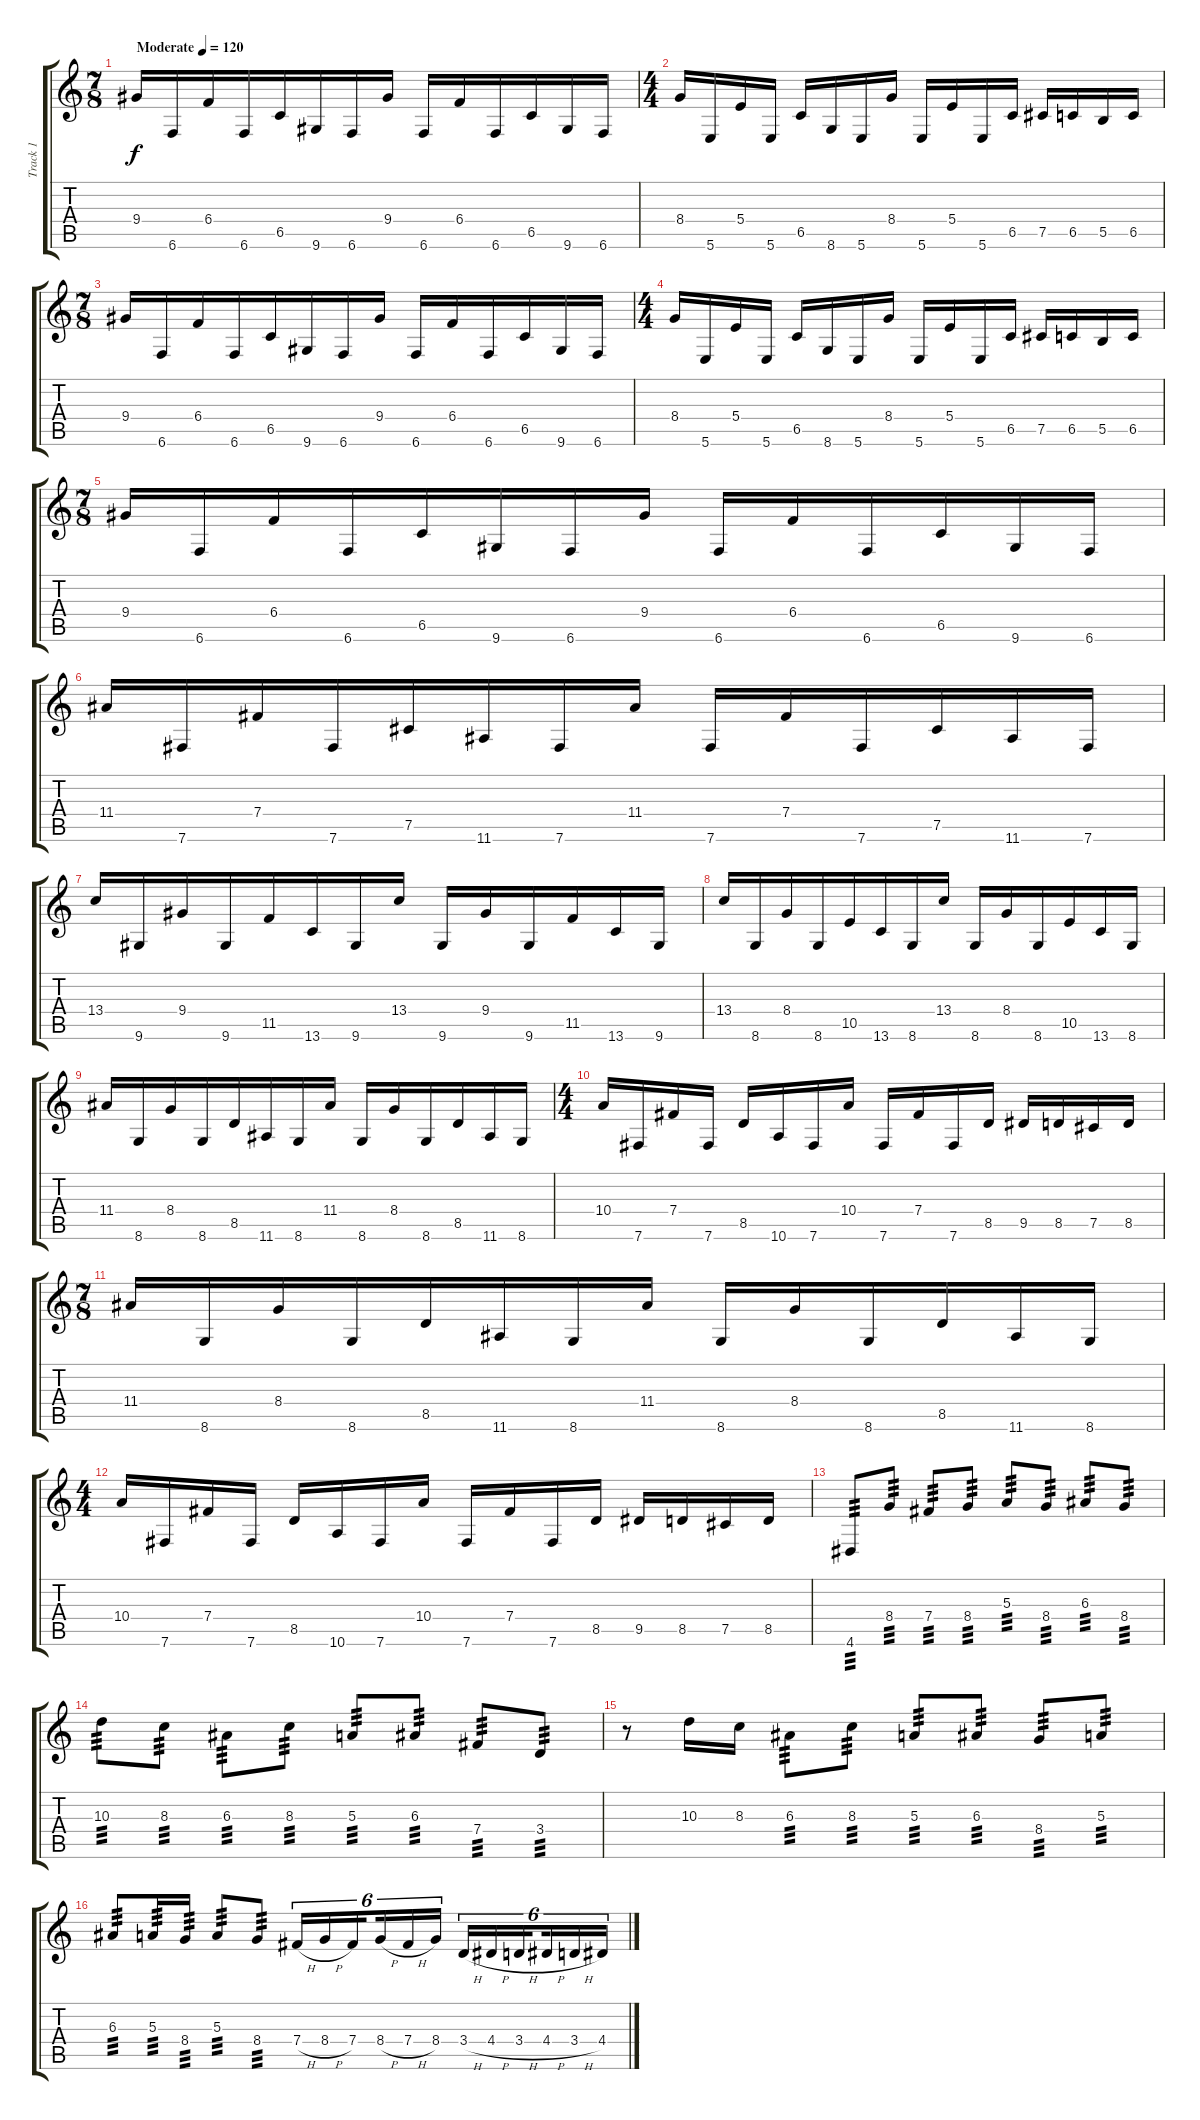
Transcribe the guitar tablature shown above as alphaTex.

\track ("Track 1" "Track 1") {instrument overdrivenguitar}
\staff {score tabs}
\tuning (Db4 Ab3 E3 B2 Gb2 B1) {hide}
\ts (7 8)
\tempo (120 "Moderate")
\clef g2
\ks c
9.4.16{dy f instrument overdrivenguitar} 6.6.16 6.4.16 6.6.16 6.5.16 9.6.16 6.6.16 9.4.16 6.6.16 6.4.16 6.6.16 6.5.16 9.6.16 6.6.16 |
\ts (4 4)
8.4.16 5.6.16 5.4.16 5.6.16 6.5.16 8.6.16 5.6.16 8.4.16 5.6.16 5.4.16 5.6.16 6.5.16 7.5.16 6.5.16 5.5.16 6.5.16 |
\ts (7 8)
9.4.16 6.6.16 6.4.16 6.6.16 6.5.16 9.6.16 6.6.16 9.4.16 6.6.16 6.4.16 6.6.16 6.5.16 9.6.16 6.6.16 |
\ts (4 4)
8.4.16 5.6.16 5.4.16 5.6.16 6.5.16 8.6.16 5.6.16 8.4.16 5.6.16 5.4.16 5.6.16 6.5.16 7.5.16 6.5.16 5.5.16 6.5.16 |
\ts (7 8)
9.4.16 6.6.16 6.4.16 6.6.16 6.5.16 9.6.16 6.6.16 9.4.16 6.6.16 6.4.16 6.6.16 6.5.16 9.6.16 6.6.16 |
11.4.16 7.6.16 7.4.16 7.6.16 7.5.16 11.6.16 7.6.16 11.4.16 7.6.16 7.4.16 7.6.16 7.5.16 11.6.16 7.6.16 |
13.4.16 9.6.16 9.4.16 9.6.16 11.5.16 13.6.16 9.6.16 13.4.16 9.6.16 9.4.16 9.6.16 11.5.16 13.6.16 9.6.16 |
13.4.16 8.6.16 8.4.16 8.6.16 10.5.16 13.6.16 8.6.16 13.4.16 8.6.16 8.4.16 8.6.16 10.5.16 13.6.16 8.6.16 |
11.4.16 8.6.16 8.4.16 8.6.16 8.5.16 11.6.16 8.6.16 11.4.16 8.6.16 8.4.16 8.6.16 8.5.16 11.6.16 8.6.16 |
\ts (4 4)
10.4.16 7.6.16 7.4.16 7.6.16 8.5.16 10.6.16 7.6.16 10.4.16 7.6.16 7.4.16 7.6.16 8.5.16 9.5.16 8.5.16 7.5.16 8.5.16 |
\ts (7 8)
11.4.16 8.6.16 8.4.16 8.6.16 8.5.16 11.6.16 8.6.16 11.4.16 8.6.16 8.4.16 8.6.16 8.5.16 11.6.16 8.6.16 |
\ts (4 4)
10.4.16 7.6.16 7.4.16 7.6.16 8.5.16 10.6.16 7.6.16 10.4.16 7.6.16 7.4.16 7.6.16 8.5.16 9.5.16 8.5.16 7.5.16 8.5.16 |
4.6.8{tp 3} 8.4.8{tp 3} 7.4.8{tp 3} 8.4.8{tp 3} 5.3.8{tp 3} 8.4.8{tp 3} 6.3.8{tp 3} 8.4.8{tp 3} |
10.3.8{tp 3} 8.3.8{tp 3} 6.3.8{tp 3} 8.3.8{tp 3} 5.3.8{tp 3} 6.3.8{tp 3} 7.4.8{tp 3} 3.4.8{tp 3} |
r.8 10.3.16 8.3.16 6.3.8{tp 3} 8.3.8{tp 3} 5.3.8{tp 3} 6.3.8{tp 3} 8.4.8{tp 3} 5.3.8{tp 3} |
6.3.8{tp 3} 5.3.16{tp 3} 8.4.16{tp 3} 5.3.8{tp 3} 8.4.8{tp 3} 7.4{h}.16{tu (6 4)} 8.4{h}.16{tu (6 4)} 7.4.16{tu (6 4) beam splitsecondary} 8.4{h}.16{tu (6 4)} 7.4{h}.16{tu (6 4)} 8.4.16{tu (6 4)} 3.4{h}.16{tu (6 4)} 4.4{h}.16{tu (6 4)} 3.4{h}.16{tu (6 4) beam splitsecondary} 4.4{h}.16{tu (6 4)} 3.4{h}.16{tu (6 4)} 4.4.16{tu (6 4)}
